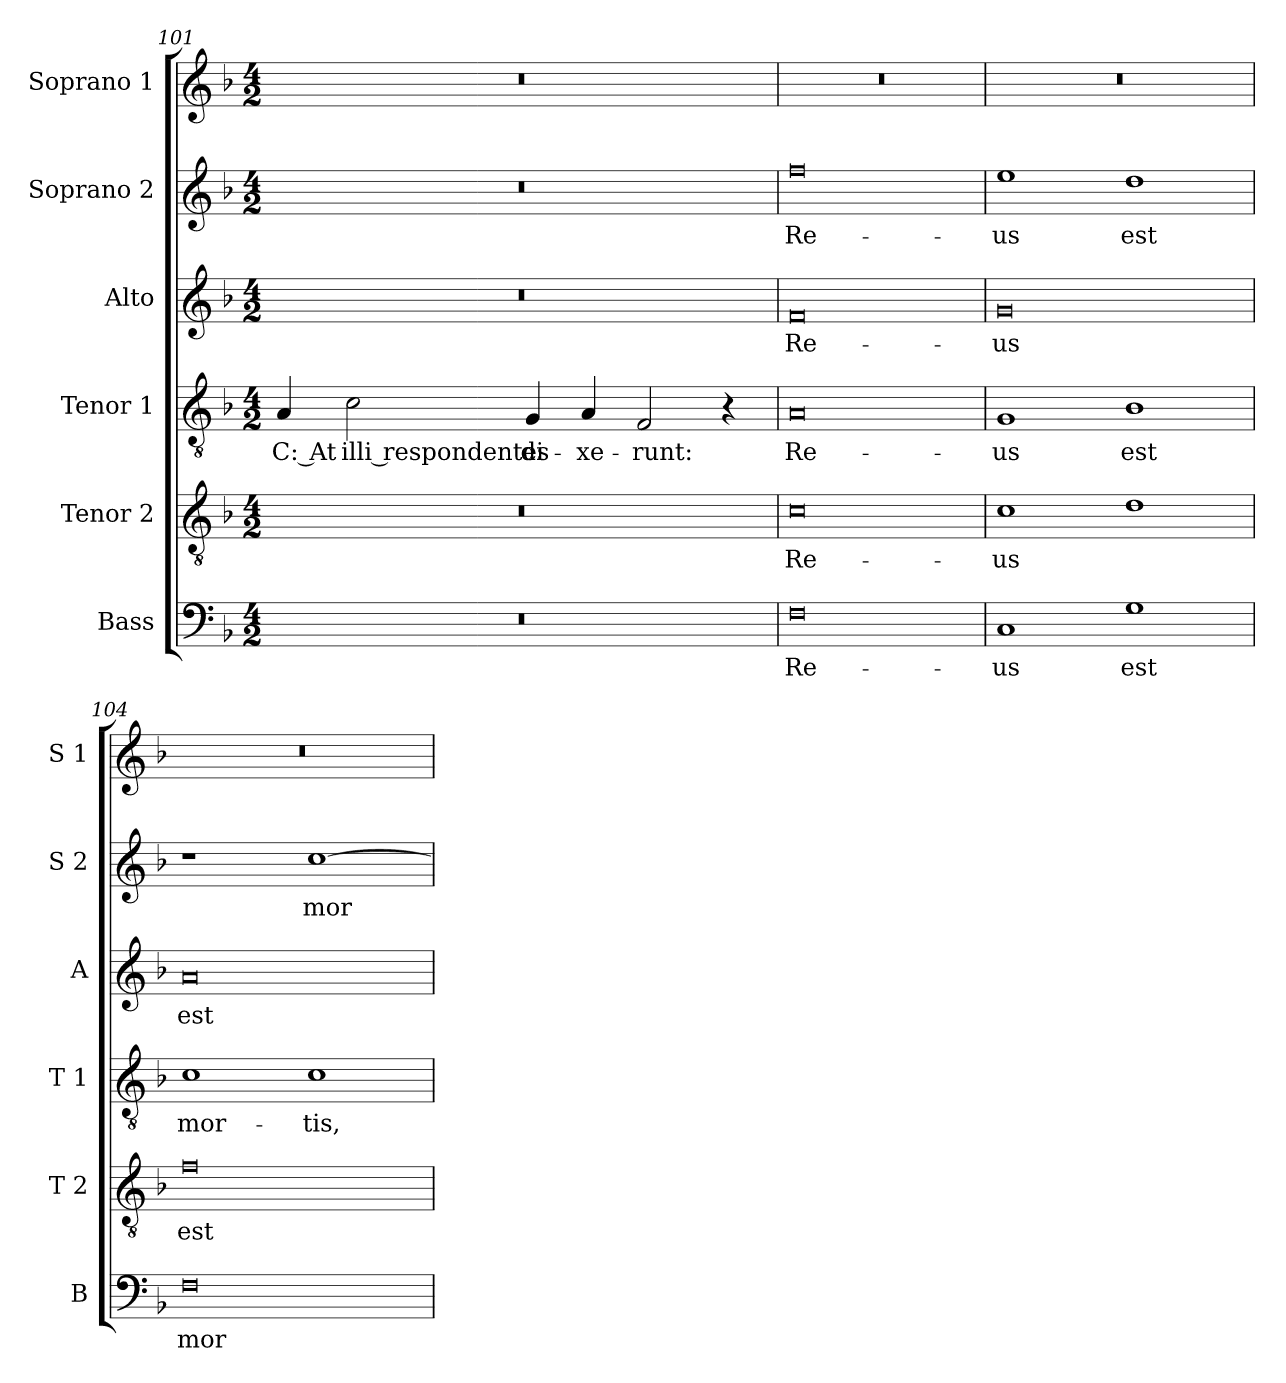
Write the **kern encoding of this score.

**kern	**text	**kern	**text	**kern	**text	**kern	**text	**kern	**text	**kern
*part6	*part6	*part5	*part5	*part4	*part4	*part3	*part3	*part2	*part2	*part1
*staff6	*staff6	*staff5	*staff5	*staff4	*staff4	*staff3	*staff3	*staff2	*staff2	*staff1
*I"Bass	*	*I"Tenor 2	*	*I"Tenor 1	*	*I"Alto	*	*I"Soprano 2	*	*I"Soprano 1
*I'B	*	*I'T 2	*	*I'T 1	*	*I'A	*	*I'S 2	*	*I'S 1
*clefF4	*	*clefGv2	*	*clefGv2	*	*clefG2	*	*clefG2	*	*clefG2
*k[b-]	*	*k[b-]	*	*k[b-]	*	*k[b-]	*	*k[b-]	*	*k[b-]
*F:	*	*F:	*	*F:	*	*F:	*	*F:	*	*F:
*M4/2	*	*M4/2	*	*M4/2	*	*M4/2	*	*M4/2	*	*M4/2
=101	=101	=101	=101	=101	=101	=101	=101	=101	=101	=101
!	!	!	!	!	!LO:LY:b	!	!	!	!	!
0r	.	0r	.	4A/	C: At	0r	.	0r	.	0r
!	!	!	!	!	!LO:LY:b	!	!	!	!	!
.	.	.	.	2c\	illi respondentes	.	.	.	.	.
!	!	!	!	!	!LO:LY:b	!	!	!	!	!
.	.	.	.	4G/	di-	.	.	.	.	.
!	!	!	!	!	!LO:LY:b	!	!	!	!	!
.	.	.	.	4A/	-xe-	.	.	.	.	.
!	!	!	!	!	!LO:LY:b	!	!	!	!	!
.	.	.	.	2F/	-runt:	.	.	.	.	.
.	.	.	.	4r	.	.	.	.	.	.
=102	=102	=102	=102	=102	=102	=102	=102	=102	=102	=102
!	!LO:LY:b	!	!	!	!	!	!	!	!	!
!	!	!	!LO:LY:b	!	!	!	!	!	!	!
!	!	!	!	!	!LO:LY:b	!	!	!	!	!
!	!	!	!	!	!	!	!LO:LY:b	!	!	!
!	!	!	!	!	!	!	!	!	!LO:LY:b	!
0F	Re-	0c	Re-	0A	Re-	0f	Re-	0ff	Re-	0r
=103	=103	=103	=103	=103	=103	=103	=103	=103	=103	=103
!	!LO:LY:b	!	!	!	!	!	!	!	!	!
!	!	!	!LO:LY:b	!	!	!	!	!	!	!
!	!	!	!	!	!LO:LY:b	!	!	!	!	!
!	!	!	!	!	!	!	!LO:LY:b	!	!	!
!	!	!	!	!	!	!	!	!	!LO:LY:b	!
1C	-us	1c	-us	1G	-us	0g	-us	1ee	-us	0r
!	!LO:LY:b	!	!	!	!	!	!	!	!	!
!	!	!	!	!	!LO:LY:b	!	!	!	!	!
!	!	!	!	!	!	!	!	!	!LO:LY:b	!
1G	est	1d	.	1B-	est	.	.	1dd	est	.
!!LO:LB:g=z
=104	=104	=104	=104	=104	=104	=104	=104	=104	=104	=104
!	!LO:LY:b	!	!	!	!	!	!	!	!	!
!	!	!	!LO:LY:b	!	!	!	!	!	!	!
!	!	!	!	!	!LO:LY:b	!	!	!	!	!
!	!	!	!	!	!	!	!LO:LY:b	!	!	!
0F	mor-	0f	est	1c	mor-	0a	est	1r	.	0r
!	!	!	!	!	!LO:LY:b	!	!	!	!	!
!	!	!	!	!	!	!	!	!	!LO:LY:b	!
.	.	.	.	1c	-tis,	.	.	[1cc	mor-	.
=	=	=	=	=	=	=	=	=	=	=
*-	*-	*-	*-	*-	*-	*-	*-	*-	*-	*-
